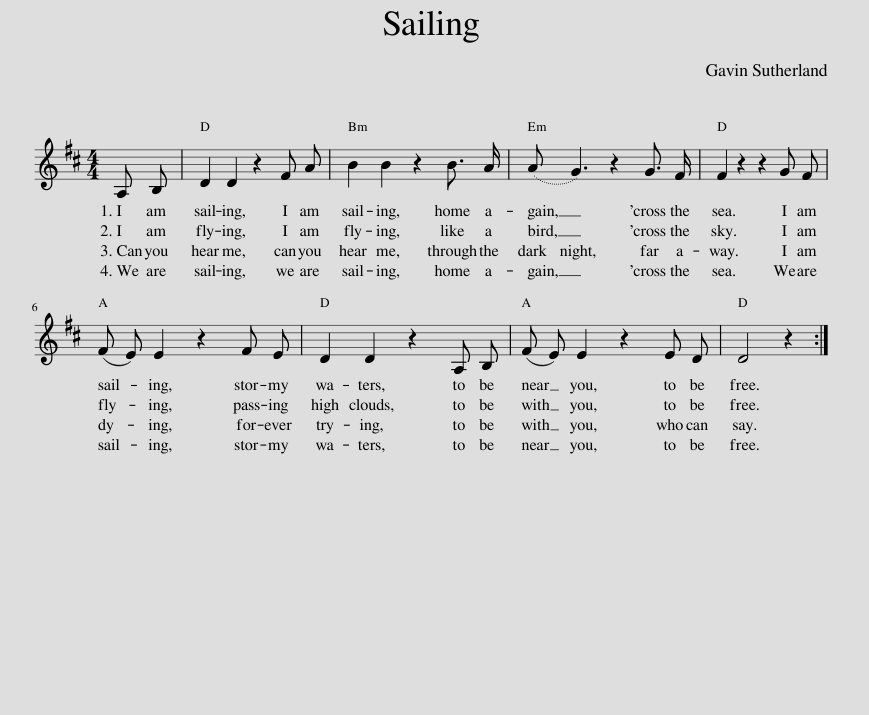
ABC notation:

X:1
L:1/8
M:4/4
I:linebreak $
K:D
V:1 treble
V:1
 A, B, | D2 D2 z2 F A | B2 B2 z2 B3/2 A/ | (A G3) z2 G3/2 F/ | F2 z2 z2 G F |$ %5
 (F E) E2 z2 F E | D2 D2 z2 A, B, | (F E) E2 z2 E D | D4 z2 :| %9
